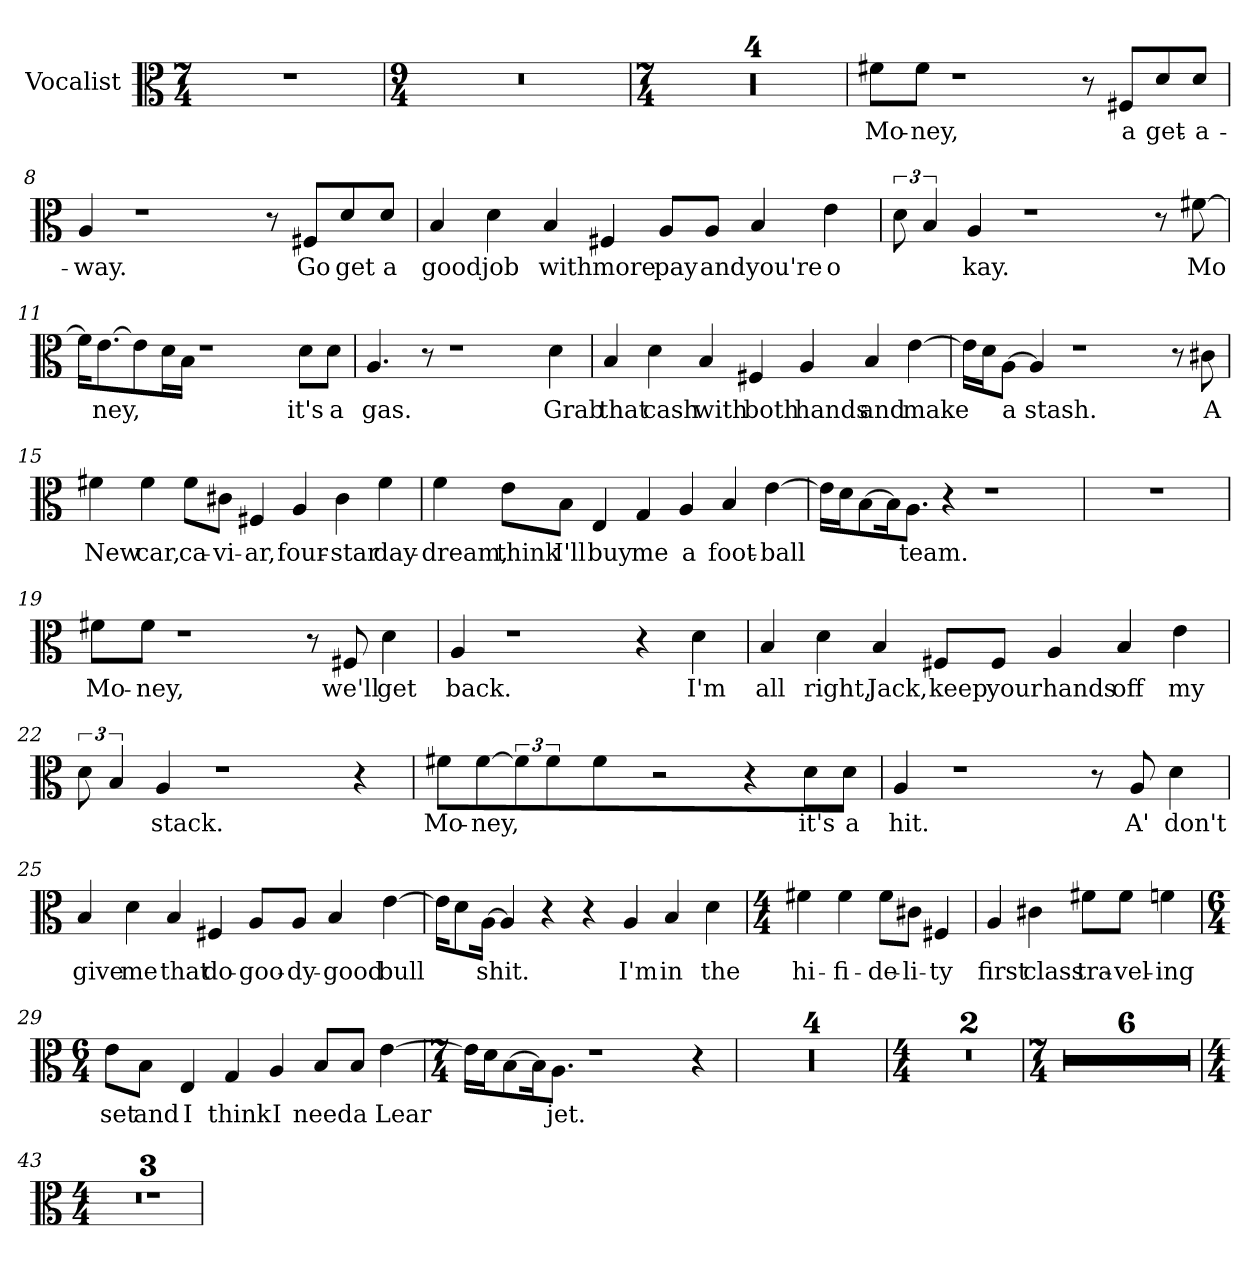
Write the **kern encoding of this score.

**kern	**text
*part1	*part1
*staff1	*staff1
*I"Vocalist	*
*clefC3	*
*M7/4	*
=1	=1
1..r	.
=2	=2
*M9/4	*
4%9r	.
=3	=3
*M7/4	*
1..r	.
=4	=4
1..r	.
=5	=5
1..r	.
=6	=6
1..r	.
=7	=7
8f#X\L	Mo-
8f#\J	-ney,
1r	.
8r	.
8F#X/L	a
8d/	get-
8d/J	-a-
=8	=8
4A	-way.
1r	.
8r	.
8F#X/L	Go
8d/	get
8d/J	a
=9	=9
4B	good
4d	job
4B	with
4F#X	more
8A/L	pay
8A/J	and
4B	you're
4e	o
=10	=10
12d	_
6B	_
4A	kay.
1r	.
8r	.
[8f#X	Mo-
=11	=11
16f#\KL]	_
[8.e\	-ney,
8e\]	_
16d\L	_
16B\JJ	_
1r	.
8d\L	it's
8d\J	a
=12	=12
4.A	gas.
8r	.
1r	.
4d	Grab
=13	=13
4B	that
4d	cash
4B	with
4F#X	both
4A	hands
4B	and
[4e	make
=14	=14
16e\LL]	_
16d\J	_
[8A\J	a
4A]	stash.
1r	.
8r	.
8c#X	A
=15	=15
4f#X	New
4f#	car,
8f#\L	ca-
8c#X\J	-vi-
4F#X	-ar,
4A	four-
4c#	-star
4f#	day-
=16	=16
4f	-dream,
8e\L	think
8B\J	I'll
4E	buy
4G	me
4A	a
4B	foot-
[4e	-ball
=17	=17
16e\LL]	_
16d\J	_
[8B\	_
16B\K]	_
8.A\J	team.
4r	.
1r	.
=18	=18
1..r	.
=19	=19
8f#X\L	Mo-
8f#\J	-ney,
1r	.
8r	.
8F#X	we'll
4d	get
=20	=20
4A	back.
1r	.
4r	.
4d	I'm
=21	=21
4B	all
4d	right,
4B	Jack,
8F#X/L	keep
8F#/J	your
4A	hands
4B	off
4e	my
=22	=22
12d	_
6B	_
4A	stack.
1r	.
4r	.
=23	=23
8f#X\L	Mo-
[8f#\	-ney,
12f#\J]	_
6f#	_
4f#	_
2r	.
4r	.
8d\L	it's
8d\J	a
=24	=24
4A	hit.
1r	.
8r	.
8A	A'
4d	don't
=25	=25
4B	give
4d	me
4B	that
4F#X	do-
8A/L	-goo-
8A/J	-dy-
4B	-good
[4e	bull-
=26	=26
16e\KL]	_
8d\	_
[16A\Jk	-shit.
4A]	_
4r	.
4r	.
4A	I'm
4B	in
4d	the
=27	=27
*M4/4	*
4f#X	hi-
4f#	-fi-
8f#\L	-de-
8c#X\J	-li-
4F#X	-ty
=28	=28
4A	first
4c#X	class
8f#X\L	tra-
8f#\J	-vel-
4fn	-ing
=29	=29
*M6/4	*
8e\L	set
8B\J	and
4E	I
4G	think
4A	I
8B/L	need
8B/J	a
[4e	Lear
=30	=30
*M7/4	*
16e\LL]	_
16d\J	_
[8B\	_
16B\K]	_
8.A\J	jet.
1r	.
4r	.
=31	=31
1..r	.
=32	=32
1..r	.
=33	=33
1..r	.
=34	=34
1..r	.
=35	=35
*M4/4	*
1r	.
=36	=36
1r	.
=37	=37
*M7/4	*
1..r	.
=38	=38
1..r	.
=39	=39
1..r	.
=40	=40
1..r	.
=41	=41
1..r	.
=42	=42
1..r	.
=43	=43
*M4/4	*
1r	.
=44	=44
1r	.
=45	=45
1r	.
=	=
*-	*-
